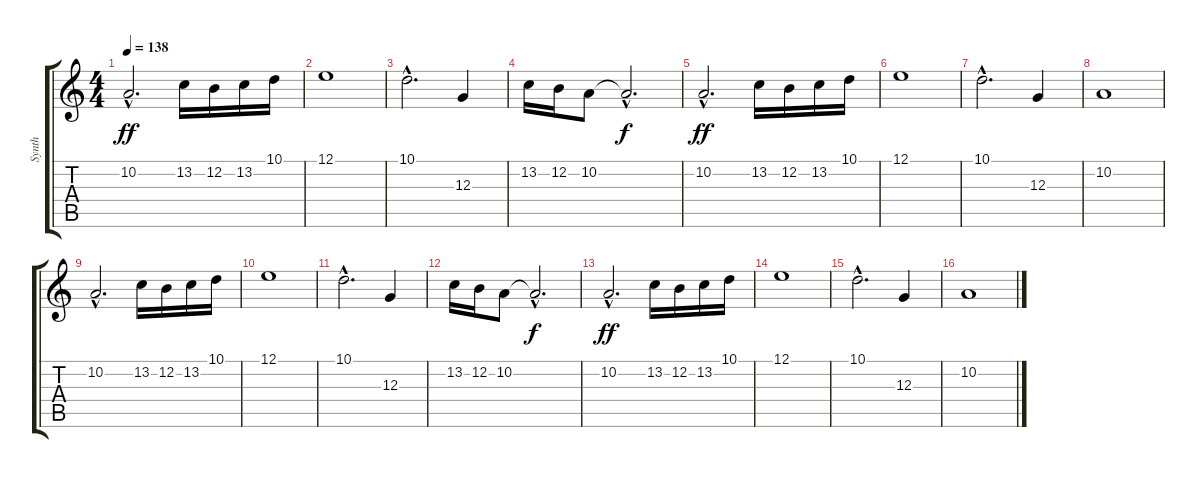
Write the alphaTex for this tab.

\track ("Synth" "Synth") {instrument synthbrass2}
\staff {score tabs}
\tuning (E4 B3 G3 D3 A2 E2) {hide}
\ts (4 4)
\tempo 138
\clef g2
\ks c
10.2{hac}.2{d dy ff} 13.2.16 12.2.16 13.2.16 10.1.16 |
12.1.1 |
10.1{hac}.2{d} 12.3.4 |
13.2.16 12.2.16 10.2.8 10.2{hac t}.2{d dy f} |
10.2{hac}.2{d dy ff} 13.2.16 12.2.16 13.2.16 10.1.16 |
12.1.1 |
10.1{hac}.2{d} 12.3.4 |
10.2.1 |
10.2{hac}.2{d} 13.2.16 12.2.16 13.2.16 10.1.16 |
12.1.1 |
10.1{hac}.2{d} 12.3.4 |
13.2.16 12.2.16 10.2.8 10.2{hac t}.2{d dy f} |
10.2{hac}.2{d dy ff} 13.2.16 12.2.16 13.2.16 10.1.16 |
12.1.1 |
10.1{hac}.2{d} 12.3.4 |
10.2.1
